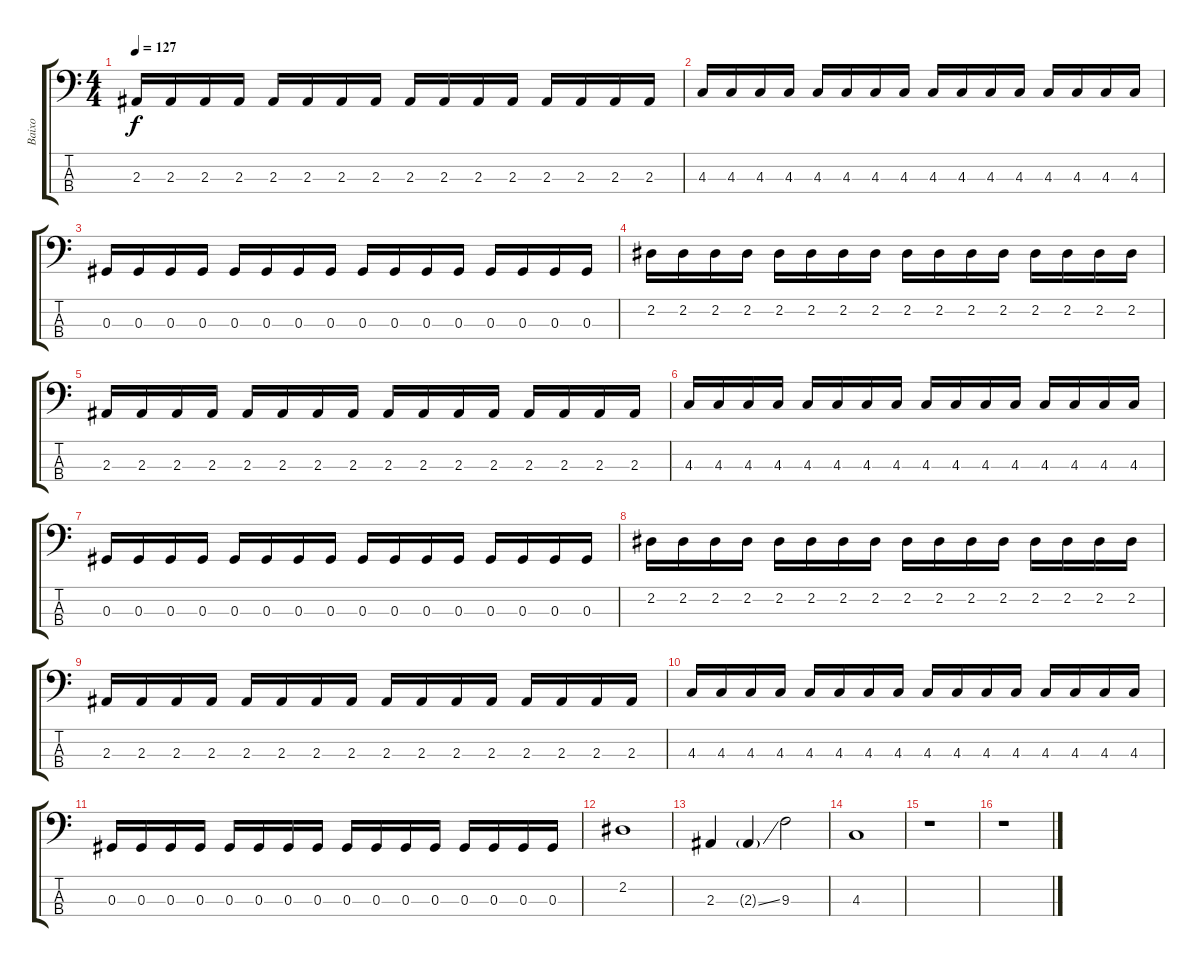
\track ("Baixo" "Baixo") {instrument electricbassfinger}
\staff {score tabs}
\tuning (Gb2 Db2 Ab1 Eb1) {hide}
\ts (4 4)
\tempo 127
\clef f4
\ks c
2.3.16{dy f} 2.3.16 2.3.16 2.3.16 2.3.16 2.3.16 2.3.16 2.3.16 2.3.16 2.3.16 2.3.16 2.3.16 2.3.16 2.3.16 2.3.16 2.3.16 |
4.3.16 4.3.16 4.3.16 4.3.16 4.3.16 4.3.16 4.3.16 4.3.16 4.3.16 4.3.16 4.3.16 4.3.16 4.3.16 4.3.16 4.3.16 4.3.16 |
0.3.16 0.3.16 0.3.16 0.3.16 0.3.16 0.3.16 0.3.16 0.3.16 0.3.16 0.3.16 0.3.16 0.3.16 0.3.16 0.3.16 0.3.16 0.3.16 |
2.2.16 2.2.16 2.2.16 2.2.16 2.2.16 2.2.16 2.2.16 2.2.16 2.2.16 2.2.16 2.2.16 2.2.16 2.2.16 2.2.16 2.2.16 2.2.16 |
2.3.16 2.3.16 2.3.16 2.3.16 2.3.16 2.3.16 2.3.16 2.3.16 2.3.16 2.3.16 2.3.16 2.3.16 2.3.16 2.3.16 2.3.16 2.3.16 |
4.3.16 4.3.16 4.3.16 4.3.16 4.3.16 4.3.16 4.3.16 4.3.16 4.3.16 4.3.16 4.3.16 4.3.16 4.3.16 4.3.16 4.3.16 4.3.16 |
0.3.16 0.3.16 0.3.16 0.3.16 0.3.16 0.3.16 0.3.16 0.3.16 0.3.16 0.3.16 0.3.16 0.3.16 0.3.16 0.3.16 0.3.16 0.3.16 |
2.2.16 2.2.16 2.2.16 2.2.16 2.2.16 2.2.16 2.2.16 2.2.16 2.2.16 2.2.16 2.2.16 2.2.16 2.2.16 2.2.16 2.2.16 2.2.16 |
2.3.16 2.3.16 2.3.16 2.3.16 2.3.16 2.3.16 2.3.16 2.3.16 2.3.16 2.3.16 2.3.16 2.3.16 2.3.16 2.3.16 2.3.16 2.3.16 |
4.3.16 4.3.16 4.3.16 4.3.16 4.3.16 4.3.16 4.3.16 4.3.16 4.3.16 4.3.16 4.3.16 4.3.16 4.3.16 4.3.16 4.3.16 4.3.16 |
0.3.16 0.3.16 0.3.16 0.3.16 0.3.16 0.3.16 0.3.16 0.3.16 0.3.16 0.3.16 0.3.16 0.3.16 0.3.16 0.3.16 0.3.16 0.3.16 |
2.2.1 |
2.3.4 2.3{ss g}.4 9.3.2 |
4.3.1 |
r.1 |
r.1
